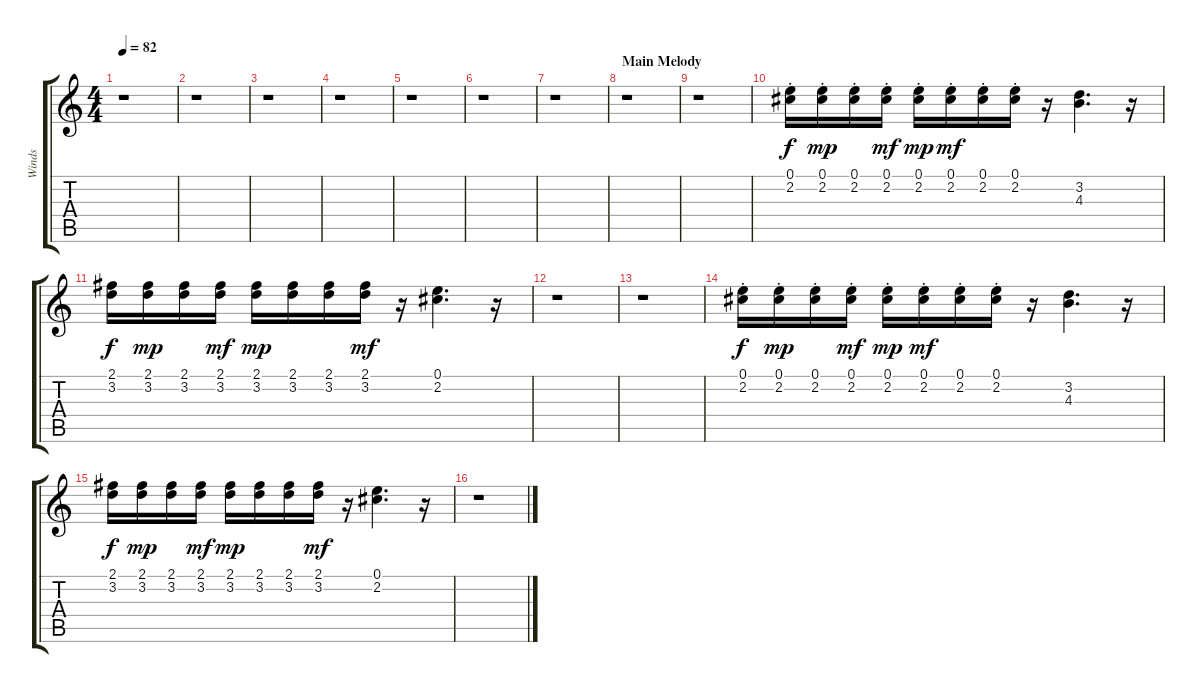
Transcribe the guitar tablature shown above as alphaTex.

\track ("Winds" "Winds") {instrument flute}
\staff {score tabs}
\tuning (E5 B4 G4 D4 A3 E3) {hide}
\ts (4 4)
\tempo 82
\clef g2
\ks c
r.1{dy mf} |
r.1 |
r.1 |
r.1 |
r.1 |
r.1 |
r.1 |
\section ("" "Main Melody")
r.1 |
r.1 |
(0.1{st} 2.2{st}).16{dy f} (0.1{st} 2.2{st}).16{dy mp} (0.1{st} 2.2{st}).16 (0.1{st} 2.2{st}).16{dy mf} (0.1{st} 2.2).16{dy mp} (0.1{st} 2.2{st}).16{dy mf} (0.1{st} 2.2{st}).16 (0.1{st} 2.2{st}).16 r.16 (3.2 4.3).4{d} r.16 |
(2.1 3.2).16{dy f} (2.1 3.2).16{dy mp} (2.1 3.2).16 (2.1 3.2).16{dy mf} (2.1 3.2).16{dy mp} (2.1 3.2).16 (2.1 3.2).16 (2.1 3.2).16{dy mf} r.16 (0.1 2.2).4{d} r.16 |
r.1 |
r.1 |
(0.1{st} 2.2{st}).16{dy f} (0.1{st} 2.2{st}).16{dy mp} (0.1{st} 2.2{st}).16 (0.1{st} 2.2{st}).16{dy mf} (0.1{st} 2.2).16{dy mp} (0.1{st} 2.2{st}).16{dy mf} (0.1{st} 2.2{st}).16 (0.1{st} 2.2{st}).16 r.16 (3.2 4.3).4{d} r.16 |
(2.1 3.2).16{dy f} (2.1 3.2).16{dy mp} (2.1 3.2).16 (2.1 3.2).16{dy mf} (2.1 3.2).16{dy mp} (2.1 3.2).16 (2.1 3.2).16 (2.1 3.2).16{dy mf} r.16 (0.1 2.2).4{d} r.16 |
r.1
